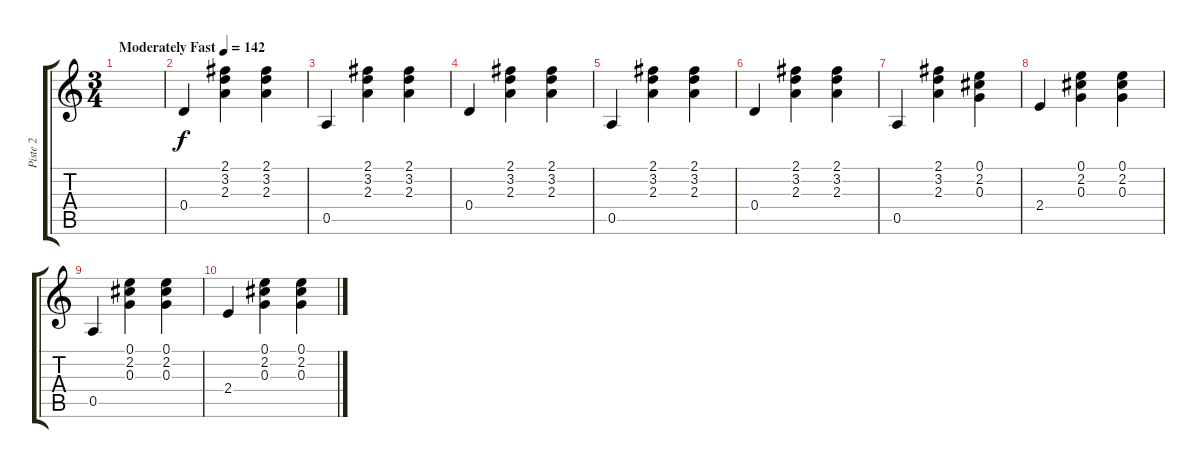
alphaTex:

\track ("Piste 2" "Piste 2") {instrument acousticguitarsteel}
\staff {score tabs}
\tuning (E4 B3 G3 D3 A2 E2) {hide}
\ts (3 4)
\tempo (142 "Moderately Fast")
\clef g2
\ks c
|
0.4.4 (2.1 3.2 2.3).4 (2.1 3.2 2.3).4 |
0.5.4 (2.1 3.2 2.3).4 (2.1 3.2 2.3).4 |
0.4.4 (2.1 3.2 2.3).4 (2.1 3.2 2.3).4 |
0.5.4 (2.1 3.2 2.3).4 (2.1 3.2 2.3).4 |
0.4.4 (2.1 3.2 2.3).4 (2.1 3.2 2.3).4 |
0.5.4 (2.1 3.2 2.3).4 (0.1 2.2 0.3).4 |
2.4.4 (0.1 2.2 0.3).4 (0.1 2.2 0.3).4 |
0.5.4 (0.1 2.2 0.3).4 (0.1 2.2 0.3).4 |
2.4.4 (0.1 2.2 0.3).4 (0.1 2.2 0.3).4
